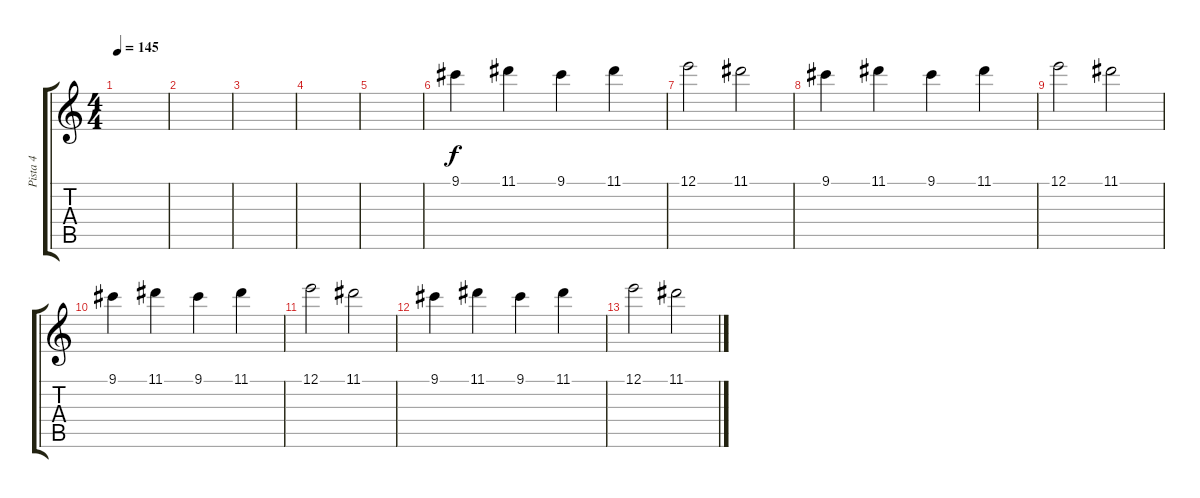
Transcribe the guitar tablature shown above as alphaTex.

\track ("Pista 4" "Pista 4") {instrument overdrivenguitar}
\staff {score tabs}
\tuning (E4 B3 G3 D3 A2 E2) {hide}
\ts (4 4)
\tempo 145
\clef g2
\ks c
|
|
|
|
|
9.1.4 11.1.4 9.1.4 11.1.4 |
12.1.2 11.1.2 |
9.1.4 11.1.4 9.1.4 11.1.4 |
12.1.2 11.1.2 |
9.1.4 11.1.4 9.1.4 11.1.4 |
12.1.2 11.1.2 |
9.1.4 11.1.4 9.1.4 11.1.4 |
12.1.2 11.1.2
